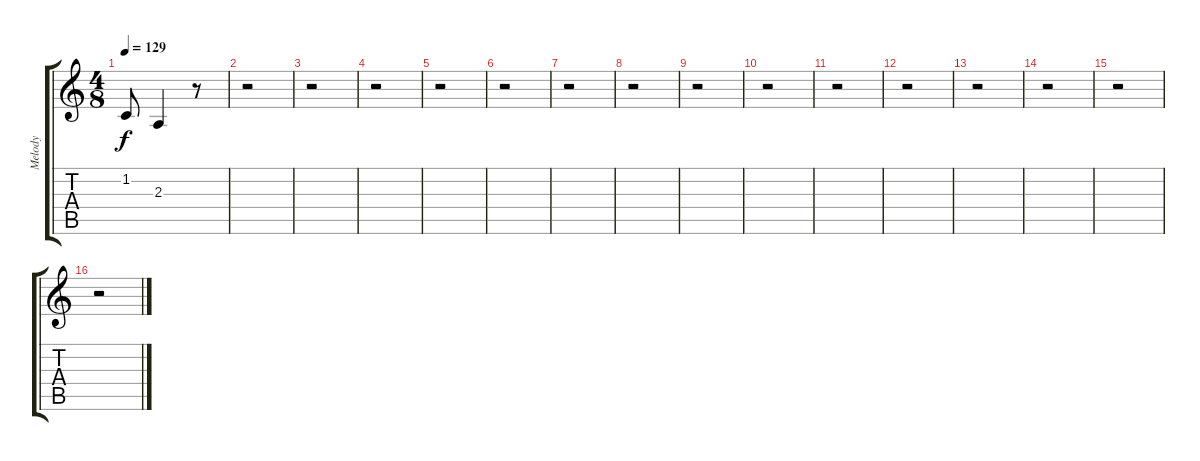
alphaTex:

\track ("Melody" "Melody") {instrument fx5brightness}
\staff {score tabs}
\tuning (E4 B3 G3 D3 A2 E2) {hide}
\ts (4 8)
\tempo 129
\clef g2
\ks c
1.2.8{dy f} 2.3.4 r.8 |
r.2 |
r.2 |
r.2 |
r.2 |
r.2 |
r.2 |
r.2 |
r.2 |
r.2 |
r.2 |
r.2 |
r.2 |
r.2 |
r.2 |
r.2
